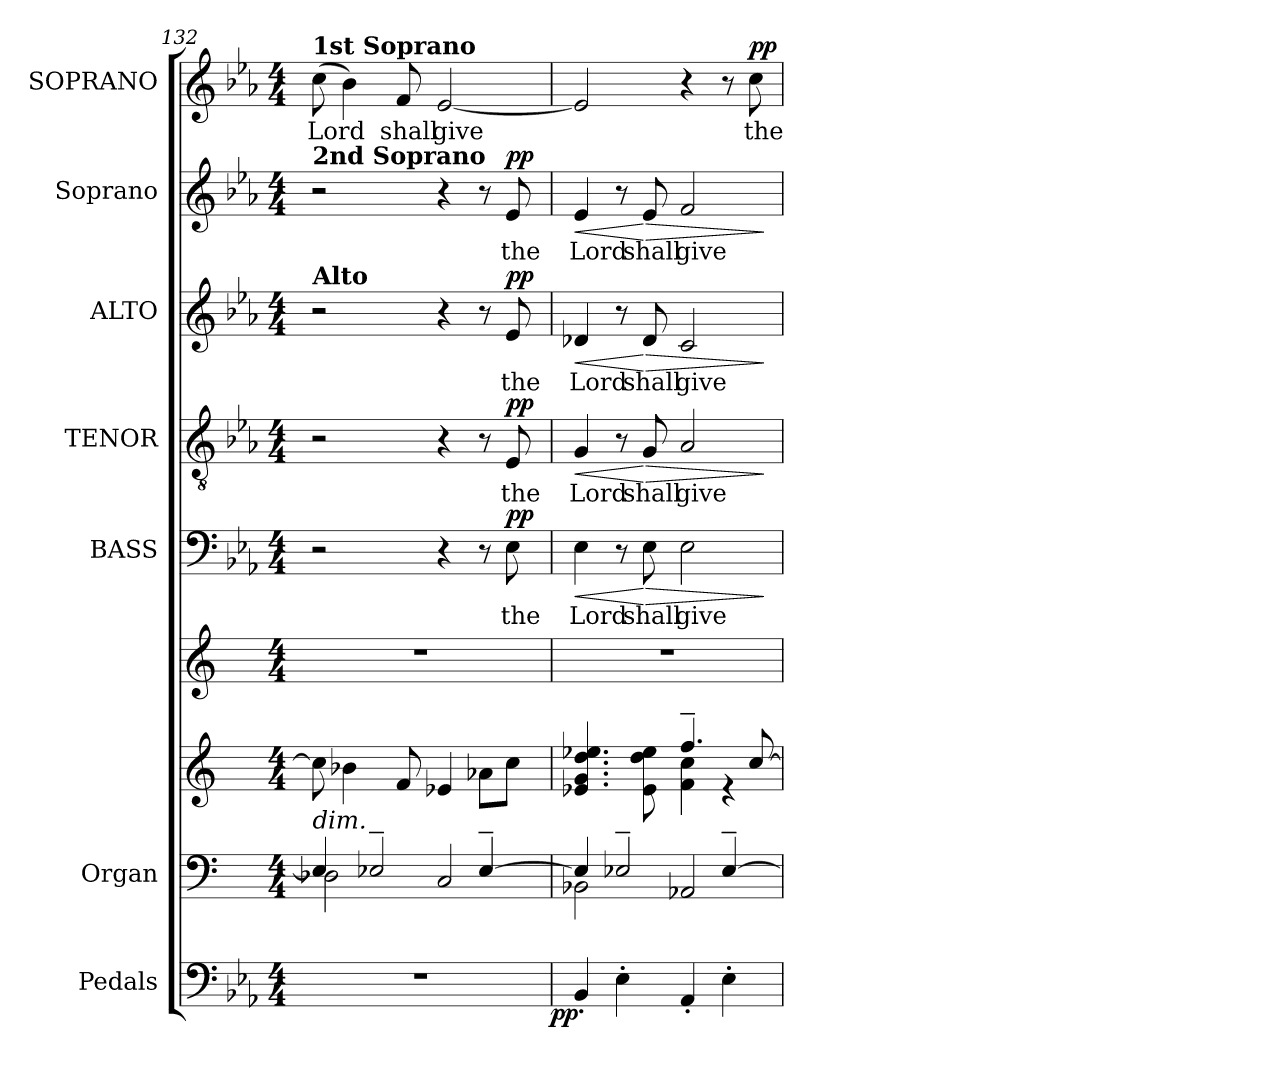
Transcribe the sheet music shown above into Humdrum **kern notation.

**kern	**dynam	**kern	**kern	**kern	**kern	**text	**dynam	**kern	**text	**dynam	**kern	**text	**dynam	**kern	**text	**dynam	**kern	**text	**dynam
*part7	*part7	*part6	*part6	*part6	*part5	*part5	*part5	*part4	*part4	*part4	*part3	*part3	*part3	*part2	*part2	*part2	*part1	*part1	*part1
*staff9	*staff9	*staff8	*staff7	*staff6	*staff5	*staff5	*staff5	*staff4	*staff4	*staff4	*staff3	*staff3	*staff3	*staff2	*staff2	*staff2	*staff1	*staff1	*staff1
*I"Pedals	*	*I"Organ	*	*	*I"BASS	*	*	*I"TENOR	*	*	*I"ALTO	*	*	*I"Soprano	*	*	*I"SOPRANO	*	*
*I'Ped.	*	*I'Org.	*	*	*I'B.	*	*	*I'T.	*	*	*I'A.	*	*	*I'S.	*	*	*I'S.	*	*
!!LO:PB:g=z
*clefF4	*	*clefF4	*clefG2	*clefG2	*clefF4	*	*	*clefGv2	*	*	*clefG2	*	*	*clefG2	*	*	*clefG2	*	*
*	*	*	*	*	*	*	*	*ITrd7c12	*	*	*	*	*	*	*	*	*	*	*
*k[b-e-a-]	*	*k[]	*k[]	*k[]	*k[b-e-a-]	*	*	*k[b-e-a-]	*	*	*k[b-e-a-]	*	*	*k[b-e-a-]	*	*	*k[b-e-a-]	*	*
*E-:	*	*C:	*C:	*C:	*E-:	*	*	*E-:	*	*	*E-:	*	*	*E-:	*	*	*E-:	*	*
*M4/4	*	*M4/4	*M4/4	*M4/4	*M4/4	*	*	*M4/4	*	*	*M4/4	*	*	*M4/4	*	*	*M4/4	*	*
=132	=132	=132	=132	=132	=132	=132	=132	=132	=132	=132	=132	=132	=132	=132	=132	=132	=132	=132	=132
*	*	*^	*	*	*	*	*	*	*	*	*	*	*	*	*	*	*	*	*
!	!	!	!	!	!	!	!	!	!	!	!	!	!	!	!	!	!	!LO:TX:a:B:t=1st Soprano	!	!
!	!	!	!	!	!	!	!	!	!	!	!	!	!	!	!LO:TX:a:B:t=2nd Soprano	!	!	!	!	!
!	!	!	!	!	!	!	!	!	!	!	!	!LO:TX:a:B:t=Alto	!	!	!	!	!	!	!	!
!	!	!LO:TX:a:i:t=dim.	!	!	!	!	!	!	!	!	!	!	!	!	!	!	!	!	!	!
!	!	!	!	!	!	!	!	!	!	!	!	!	!	!	!	!	!	!	!LO:LY:b:color=#000000	!
*^	*	*	*	*	*	*	*	*	*	*	*	*	*	*	*	*	*	*	*	*
1r	2ryy	.	4E-i/]	2D-Xi\	8cci\]	1r	2r	.	.	2r	.	.	2r	.	.	2r	.	.	(8cci\	Lord	.
.	.	.	.	.	4b-i\	.	.	.	.	.	.	.	.	.	.	.	.	.	4b-i\)	.	.
.	.	.	2E-~i/	.	.	.	.	.	.	.	.	.	.	.	.	.	.	.	.	.	.
!	!	!	!	!	!	!	!	!	!	!	!	!	!	!	!	!	!	!	!	!LO:LY:b:color=#000000	!
.	.	.	.	.	8fi/	.	.	.	.	.	.	.	.	.	.	.	.	.	8fi/	shall	.
!	!	!	!	!	!	!	!	!	!	!	!	!	!	!	!	!	!	!	!	!LO:LY:b:color=#000000	!
.	4ryy	.	.	2Ci/	4e-i/	.	4r	.	.	4r	.	.	4r	.	.	4r	.	.	[2e-i/	give	.
.	8ryy	.	[4E-~i/	.	8a-i\L	.	8r	.	.	8r	.	.	8r	.	.	8r	.	.	.	.	.
!	!	!	!	!	!	!	!	!LO:LY:b:color=#000000	!	!	!	!	!	!	!	!	!	!	!	!	!
!	!	!	!	!	!	!	!	!	!	!	!LO:LY:b:color=#000000	!	!	!	!	!	!	!	!	!	!
!	!	!	!	!	!	!	!	!	!	!	!	!	!	!LO:LY:b:color=#000000	!	!	!	!	!	!	!
!	!	!	!	!	!	!	!	!	!	!	!	!	!	!	!	!	!LO:LY:b:color=#000000	!	!	!	!
.	16ryy	.	.	.	8cci\J	.	8E-i\	the	pp	8EE-i/	the	pp	8e-i/	the	pp	8e-i/	the	pp	.	.	.
.	32ryy	.	.	.	.	.	.	.	.	.	.	.	.	.	.	.	.	.	.	.	.
.	64ryy	.	.	.	.	.	.	.	.	.	.	.	.	.	.	.	.	.	.	.	.
.	128...ryy	.	.	.	.	.	.	.	.	.	.	.	.	.	.	.	.	.	.	.	.
.	1024ryy	pp	.	.	.	.	.	.	.	.	.	.	.	.	.	.	.	.	.	.	.
*v	*v	*	*	*	*	*	*	*	*	*	*	*	*	*	*	*	*	*	*	*	*
=133	=133	=133	=133	=133	=133	=133	=133	=133	=133	=133	=133	=133	=133	=133	=133	=133	=133	=133	=133	=133
*	*	*	*	*^	*	*	*	*	*	*	*	*	*	*	*	*	*	*	*	*
*^	*	*	*	*	*	*	*	*	*	*	*	*	*	*	*	*	*	*	*	*	*
!	!	!	!	!	!	!	!	!	!LO:LY:b:color=#000000	!LO:HP:b	!	!	!	!	!	!	!	!	!	!	!	!
*v	*v	*	*	*	*	*	*	*	*	*	*	*	*	*	*	*	*	*	*	*	*	*
*^	*	*	*	*	*	*	*	*	*	*	*	*	*	*	*	*	*	*	*	*	*
!	!	!	!	!	!	!	!	!	!	!	!	!LO:LY:b:color=#000000	!LO:HP:b	!	!	!	!	!	!	!	!	!
*v	*v	*	*	*	*	*	*	*	*	*	*	*	*	*	*	*	*	*	*	*	*	*
*^	*	*	*	*	*	*	*	*	*	*	*	*	*	*	*	*	*	*	*	*	*
!	!	!	!	!	!	!	!	!	!	!	!	!	!	!	!LO:LY:b:color=#000000	!LO:HP:b	!	!	!	!	!	!
*v	*v	*	*	*	*	*	*	*	*	*	*	*	*	*	*	*	*	*	*	*	*	*
*^	*	*	*	*	*	*	*	*	*	*	*	*	*	*	*	*	*	*	*	*	*
!	!	!	!	!	!	!	!	!	!	!	!	!	!	!	!	!	!	!LO:LY:b:color=#000000	!LO:HP:b	!	!	!
*v	*v	*	*	*	*	*	*	*	*	*	*	*	*	*	*	*	*	*	*	*	*	*
4BB-'i/	.	4E-i/]	2BB-i\	4.e-i/ 4.gi 4.ddi 4.ee-Xi	2ryy	1r	4E-i\	Lord	<	4GGi/	Lord	<	4d-Xi/	Lord	<	4e-i/	Lord	<	2e-i/]	.	.
4E-'i\	.	2E-~i/	.	.	.	.	8r	.	.	8r	.	.	8r	.	.	8r	.	.	.	.	.
!	!	!	!	!	!	!	!	!LO:LY:b:color=#000000	!LO:HP:n=1:b	!	!	!	!	!	!	!	!	!	!	!	!
!	!	!	!	!	!	!	!	!	!	!	!LO:LY:b:color=#000000	!LO:HP:n=1:b	!	!	!	!	!	!	!	!	!
!	!	!	!	!	!	!	!	!	!	!	!	!	!	!LO:LY:b:color=#000000	!LO:HP:n=1:b	!	!	!	!	!	!
!	!	!	!	!	!	!	!	!	!	!	!	!	!	!	!	!	!LO:LY:b:color=#000000	!LO:HP:n=1:b	!	!	!
.	.	.	.	8e-i\ 8ddi 8ee-i	.	.	8E-i\	shall	[ >	8GGi/	shall	[ >	8d-i/	shall	[ >	8e-i/	shall	[ >	.	.	.
!	!	!	!	!	!	!	!	!LO:LY:b:color=#000000	!	!	!	!	!	!	!	!	!	!	!	!	!
!	!	!	!	!	!	!	!	!	!	!	!LO:LY:b:color=#000000	!	!	!	!	!	!	!	!	!	!
!	!	!	!	!	!	!	!	!	!	!	!	!	!	!LO:LY:b:color=#000000	!	!	!	!	!	!	!
!	!	!	!	!	!	!	!	!	!	!	!	!	!	!	!	!	!LO:LY:b:color=#000000	!	!	!	!
4AA-'i/	.	.	2AA-i/	4.ff~i/	4fi\ 4cci	.	2E-i\	give	.	2AA-i/	give	.	2ci/	give	.	2fi/	give	.	4r	.	.
4E-'i\	.	[4E-~i/	.	.	4r	.	.	.	.	.	.	.	.	.	.	.	.	.	8r	.	.
!	!	!	!	!	!	!	!	!	!	!	!	!	!	!	!	!	!	!	!	!LO:LY:b:color=#000000	!
.	.	.	.	[8cci/	.	.	.	.	.	.	.	.	.	.	.	.	.	.	8cci\	the	pp
*	*	*v	*v	*	*	*	*	*	*	*	*	*	*	*	*	*	*	*	*	*	*
*	*	*	*v	*v	*	*	*	*	*	*	*	*	*	*	*	*	*	*	*	*
.	.	.	.	.	.	.	]	.	.	]	.	.	]	.	.	]	.	.	.
=	=	=	=	=	=	=	=	=	=	=	=	=	=	=	=	=	=	=	=
*-	*-	*-	*-	*-	*-	*-	*-	*-	*-	*-	*-	*-	*-	*-	*-	*-	*-	*-	*-
